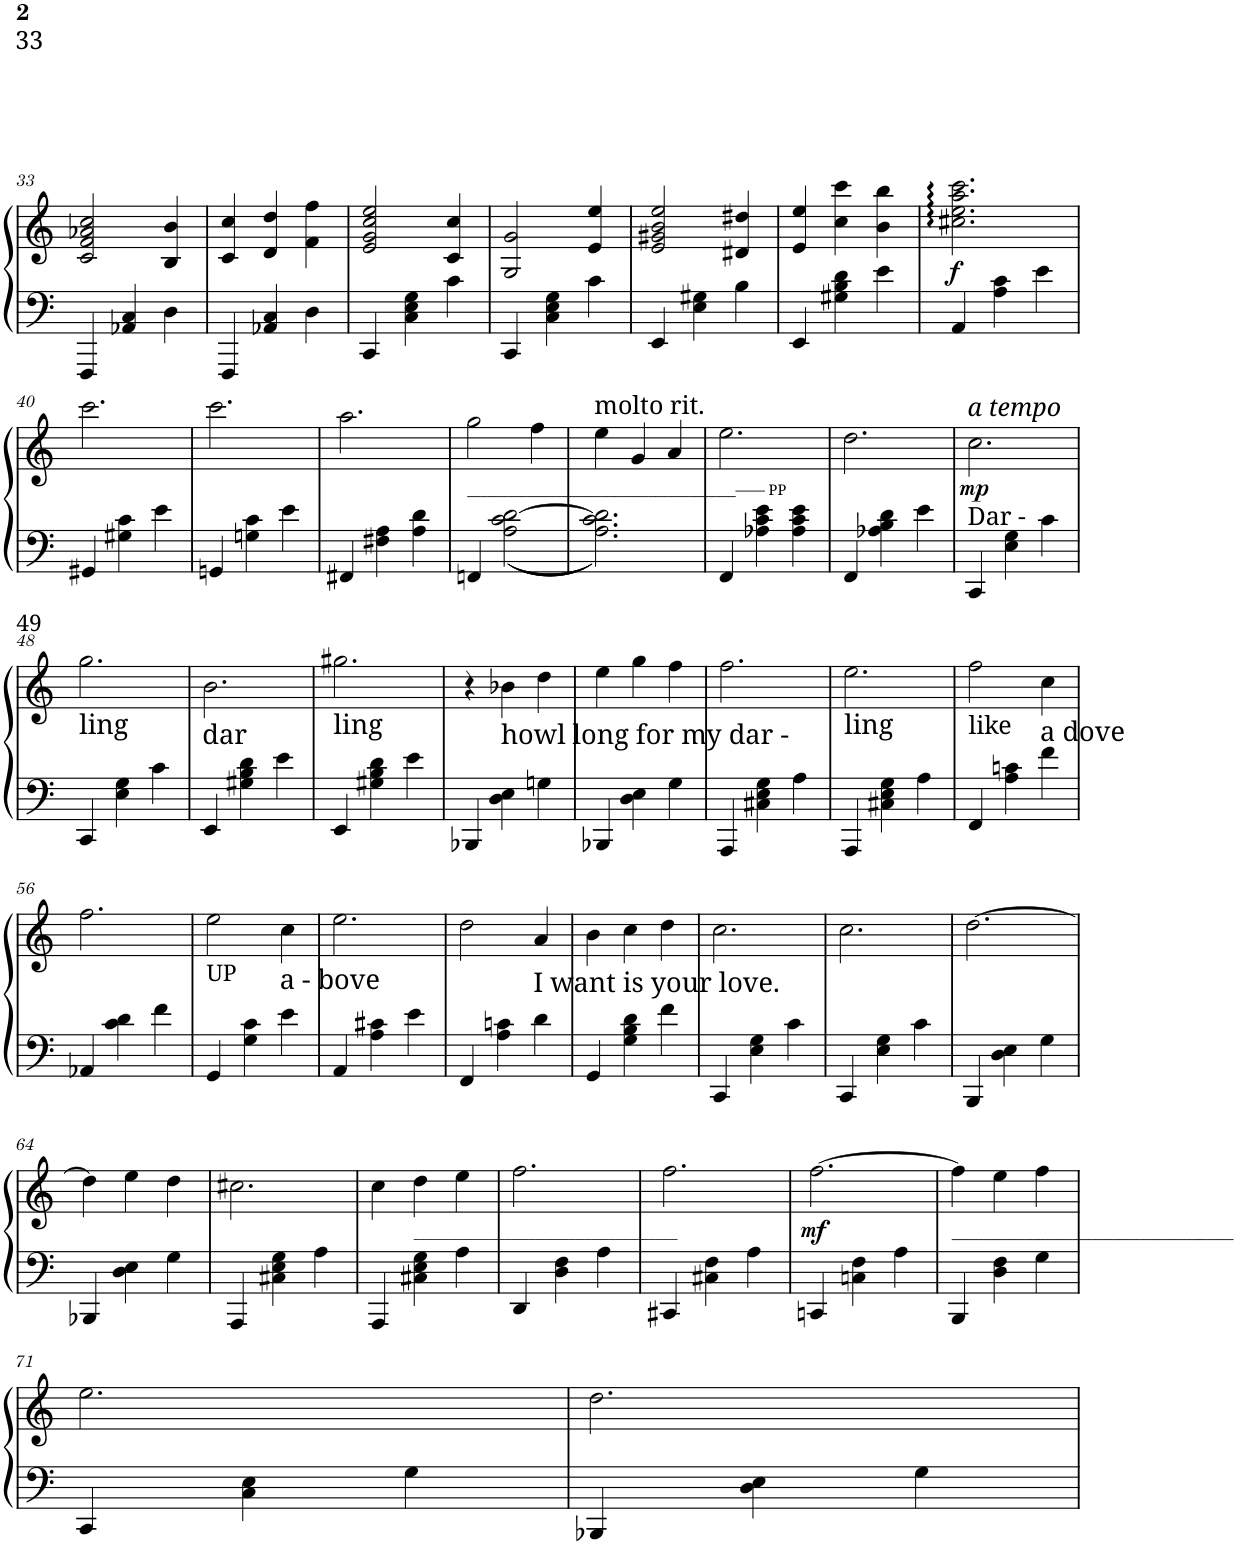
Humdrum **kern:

**kern	**kern	**dynam
*part1	*part1	*part1
*staff2	*staff1	*staff1/2
*I"Piano	*	*
*I'Pno	*	*
!!LO:PB:g=z
*clefF4	*clefG2	*
*k[]	*k[]	*
*M3/4	*M3/4	*
=33	=33	=33
4FFF/	2c/ 2f/ 2a-X/ 2cc/	.
4AA-X/ 4C/	.	.
4D\	4B/ 4b/	.
=34	=34	=34
4FFF/	4c/ 4cc/	.
4AA-X/ 4C/	4d/ 4dd/	.
4D\	4f\ 4ff\	.
=35	=35	=35
4CC/	2e/ 2g/ 2cc/ 2ee/	.
4C\ 4E\ 4G\	.	.
4c\	4c/ 4cc/	.
=36	=36	=36
4CC/	2G/ 2g/	.
4C\ 4E\ 4G\	.	.
4c\	4e/ 4ee/	.
=37	=37	=37
4EE/	2e/ 2g#X/ 2b/ 2ee/	.
4E\ 4G#X\	.	.
4B\	4d#X/ 4dd#X/	.
=38	=38	=38
4EE/	4e/ 4ee/	.
4G#X\ 4B\ 4d\	4cc\ 4ccc\	.
4e\	4b\ 4bb\	.
=39	=39	=39
!	!	!LO:DY:b
4AA/	2.cc#X\: 2.ee\: 2.aa\: 2.ccc\:	f
4A\ 4c\	.	.
4e\	.	.
!!LO:LB:g=z
=40	=40	=40
4GG#X/	2.ccc\	.
4G#X\ 4c\	.	.
4e\	.	.
=41	=41	=41
4GGn/	2.ccc\	.
4Gn\ 4c\	.	.
4e\	.	.
=42	=42	=42
4FF#X/	2.aa\	.
4F#X\ 4A\	.	.
4A\ 4d\	.	.
=43	=43	=43
!	!LO:TX:b:t=________________________________________—— PP	!
4FFn/	2gg\	.
2A\ 2c\ [>2d\	.	.
.	4ff\	.
=44	=44	=44
!	!LO:TX:a:t=molto rit.	!
2.A\ 2.c\ 2.d\]	4ee\	.
.	4g/	.
.	4a/	.
=45	=45	=45
4FF/	2.ee\	.
4A-X\ 4c\ 4e\	.	.
4A-\ 4c\ 4e\	.	.
=46	=46	=46
4FF/	2.dd\	.
4A-X\ 4B\ 4d\	.	.
4e\	.	.
=47	=47	=47
!	!LO:TX:a:i:t=a tempo	!
!	!LO:TX:b:t=Dar -	!
!	!	!LO:DY:b
4CC/	2.cc\	mp
4E\ 4G\	.	.
4c\	.	.
!!LO:LB:g=z
=48	=48	=48
!	!LO:TX:b:t=ling	!
4CC/	2.gg\	.
4E\ 4G\	.	.
4c\	.	.
=49	=49	=49
!	!LO:TX:b:t=dar	!
4EE/	2.b\	.
4G#X\ 4B\ 4d\	.	.
4e\	.	.
=50	=50	=50
!	!LO:TX:b:t=ling	!
4EE/	2.gg#X\	.
4G#X\ 4B\ 4d\	.	.
4e\	.	.
=51	=51	=51
4BBB-X/	4r	.
!	!LO:TX:b:t=howl long for my dar -	!
4D\ 4E\	4b-X\	.
4Gn\	4dd\	.
=52	=52	=52
4BBB-X/	4ee\	.
4D\ 4E\	4gg\	.
4G\	4ff\	.
=53	=53	=53
4AAA/	2.ff\	.
4C#X\ 4E\ 4G\	.	.
4A\	.	.
=54	=54	=54
!	!LO:TX:b:t=ling	!
4AAA/	2.ee\	.
4C#X\ 4E\ 4G\	.	.
4A\	.	.
=55	=55	=55
!	!LO:TX:b:t=like	!
4FF/	2ff\	.
4A\ 4cn\	.	.
!	!LO:TX:b:t=a dove	!
4f\	4cc\	.
!!LO:LB:g=z
=56	=56	=56
4AA-X/	2.ff\	.
4c\ 4d\	.	.
4f\	.	.
=57	=57	=57
!	!LO:TX:b:t=UP	!
4GG/	2ee\	.
4G\ 4c\	.	.
!	!LO:TX:b:t=a - bove	!
4e\	4cc\	.
=58	=58	=58
4AA/	2.ee\	.
4A\ 4c#X\	.	.
4e\	.	.
=59	=59	=59
4FF/	2dd\	.
4A\ 4cn\	.	.
!	!LO:TX:b:t=I want is your love.	!
4d\	4a/	.
=60	=60	=60
4GG/	4b\	.
4G\ 4B\ 4d\	4cc\	.
4f\	4dd\	.
=61	=61	=61
4CC/	2.cc\	.
4E\ 4G\	.	.
4c\	.	.
=62	=62	=62
4CC/	2.cc\	.
4E\ 4G\	.	.
4c\	.	.
=63	=63	=63
4BBB/	[>2.dd\	.
4D\ 4E\	.	.
4G\	.	.
!!LO:LB:g=z
=64	=64	=64
4BBB-X/	4dd\]	.
4D\ 4E\	4ee\	.
4G\	4dd\	.
=65	=65	=65
4AAA/	2.cc#X\	.
4C#X\ 4E\ 4G\	.	.
4A\	.	.
=66	=66	=66
4AAA/	4cc\	.
!	!LO:TX:b:t=______________________________________________	!
4C#X\ 4E\ 4G\	4dd\	.
4A\	4ee\	.
=67	=67	=67
4DD/	2.ff\	.
4D\ 4F\	.	.
4A\	.	.
=68	=68	=68
4CC#X/	2.ff\	.
4C#X\ 4F\	.	.
4A\	.	.
=69	=69	=69
!	!	!LO:DY:b
4CCn/	[>2.ff\	mf
4Cn\ 4F\	.	.
4A\	.	.
=70	=70	=70
!	!LO:TX:b:t=__________________________________________	!
4BBB/	4ff\]	.
4D\ 4F\	4ee\	.
4G\	4ff\	.
!!LO:LB:g=z
=71	=71	=71
4CC/	2.ee\	.
4C\ 4E\	.	.
4G\	.	.
=72	=72	=72
4BBB-X/	2.dd\	.
4D\ 4E\	.	.
4G\	.	.
=	=	=
*-	*-	*-
